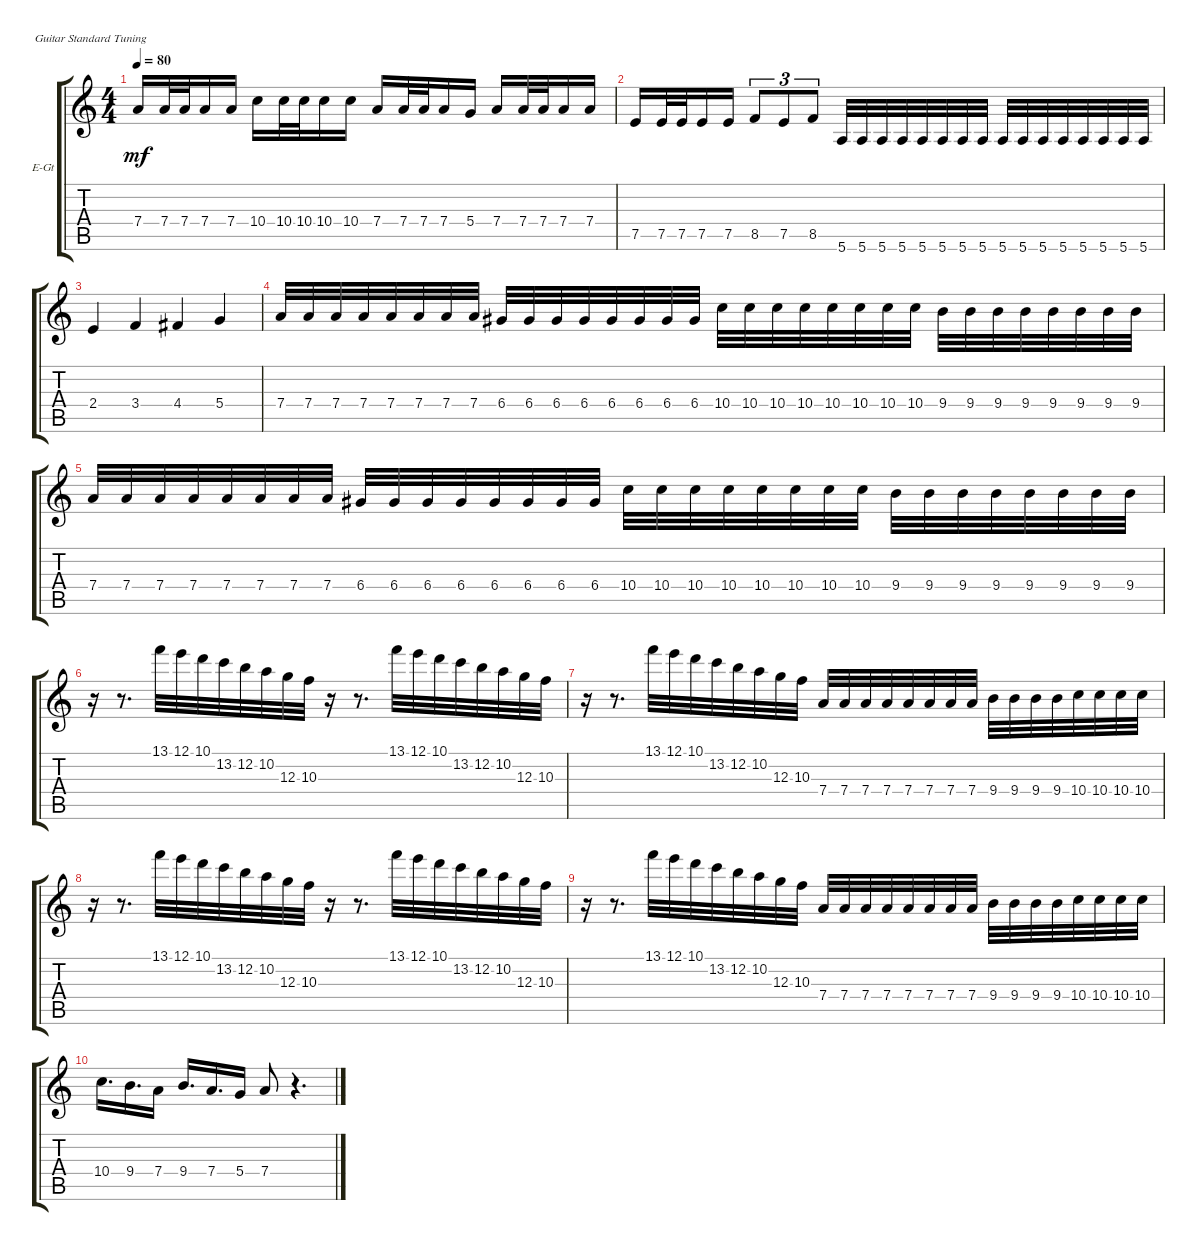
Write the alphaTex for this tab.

\defaultSystemsLayout 4
\bracketExtendMode groupsimilarinstruments
\firstSystemTrackNameOrientation horizontal
\otherSystemsTrackNameOrientation horizontal
\track ("Solo Guitar" "E-Gt") {instrument electricguitarclean}
\staff {score tabs}
\tuning (E4 B3 G3 D3 A2 E2)
\ts (4 4)
\tempo 80
\clef g2
\ks c
7.4.16{dy mf} 7.4.32 7.4.32 7.4.16 7.4.16 10.4.16 10.4.32 10.4.32 10.4.16 10.4.16 7.4.16 7.4.32 7.4.32 7.4.16 5.4.16 7.4.16 7.4.32 7.4.32 7.4.16 7.4.16 |
7.5.16 7.5.32 7.5.32 7.5.16 7.5.16 8.5.8{tu (3 2)} 7.5.8{tu (3 2)} 8.5.8{tu (3 2)} 5.6.32 5.6.32 5.6.32 5.6.32 5.6.32 5.6.32 5.6.32 5.6.32 5.6.32 5.6.32 5.6.32 5.6.32 5.6.32 5.6.32 5.6.32 5.6.32 |
2.4.4 3.4.4 4.4.4 5.4.4 |
7.4.32 7.4.32 7.4.32 7.4.32 7.4.32 7.4.32 7.4.32 7.4.32 6.4.32 6.4.32 6.4.32 6.4.32 6.4.32 6.4.32 6.4.32 6.4.32 10.4.32 10.4.32 10.4.32 10.4.32 10.4.32 10.4.32 10.4.32 10.4.32 9.4.32 9.4.32 9.4.32 9.4.32 9.4.32 9.4.32 9.4.32 9.4.32 |
7.4.32 7.4.32 7.4.32 7.4.32 7.4.32 7.4.32 7.4.32 7.4.32 6.4.32 6.4.32 6.4.32 6.4.32 6.4.32 6.4.32 6.4.32 6.4.32 10.4.32 10.4.32 10.4.32 10.4.32 10.4.32 10.4.32 10.4.32 10.4.32 9.4.32 9.4.32 9.4.32 9.4.32 9.4.32 9.4.32 9.4.32 9.4.32 |
r.16 r.8{d} 13.1.32 12.1.32 10.1.32 13.2.32 12.2.32 10.2.32 12.3.32 10.3.32 r.16 r.8{d} 13.1.32 12.1.32 10.1.32 13.2.32 12.2.32 10.2.32 12.3.32 10.3.32 |
r.16 r.8{d} 13.1.32 12.1.32 10.1.32 13.2.32 12.2.32 10.2.32 12.3.32 10.3.32 7.4.32 7.4.32 7.4.32 7.4.32 7.4.32 7.4.32 7.4.32 7.4.32 9.4.32 9.4.32 9.4.32 9.4.32 10.4.32 10.4.32 10.4.32 10.4.32 |
r.16 r.8{d} 13.1.32 12.1.32 10.1.32 13.2.32 12.2.32 10.2.32 12.3.32 10.3.32 r.16 r.8{d} 13.1.32 12.1.32 10.1.32 13.2.32 12.2.32 10.2.32 12.3.32 10.3.32 |
r.16 r.8{d} 13.1.32 12.1.32 10.1.32 13.2.32 12.2.32 10.2.32 12.3.32 10.3.32 7.4.32 7.4.32 7.4.32 7.4.32 7.4.32 7.4.32 7.4.32 7.4.32 9.4.32 9.4.32 9.4.32 9.4.32 10.4.32 10.4.32 10.4.32 10.4.32 |
10.4.16{d} 9.4.16{d} 7.4.16 9.4.16{d} 7.4.16{d} 5.4.16 7.4.8 r.4{d}
